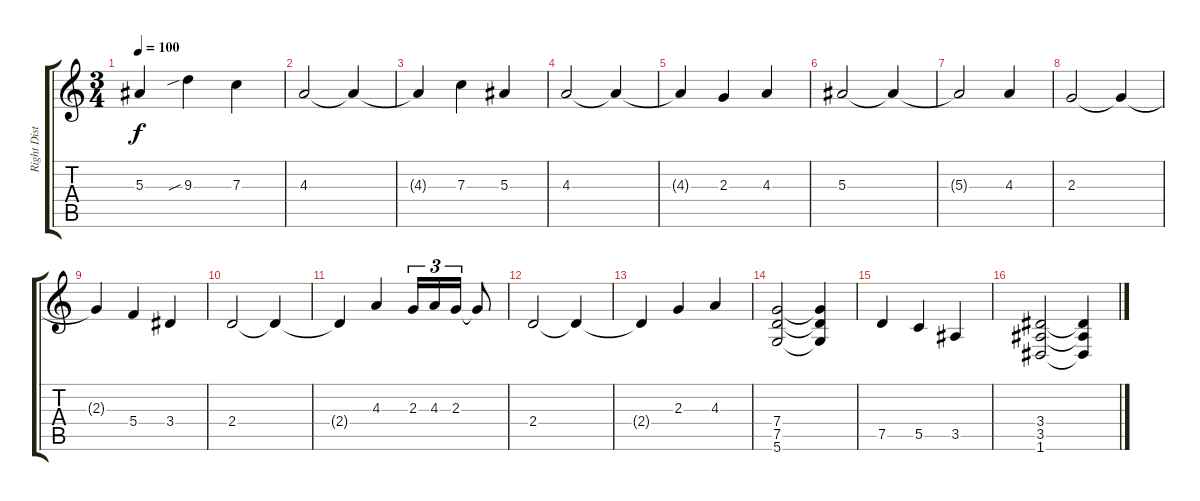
\track ("Right Dist. Guitar" "Right Dist") {instrument distortionguitar}
\staff {score tabs}
\tuning (D4 A3 F3 C3 G2 D2) {hide}
\ts (3 4)
\tempo 100
\clef g2
\ks c
5.3{t}.4{dy f} 9.3{sib}.4 7.3.4 |
4.3.2 4.3{t}.4 |
4.3{t}.4 7.3.4 5.3.4 |
4.3.2 4.3{t}.4 |
4.3{t}.4 2.3.4 4.3.4 |
5.3.2 5.3{t}.4 |
5.3{t}.2 4.3.4 |
2.3.2 2.3{t}.4 |
2.3{t}.4 5.4.4 3.4.4 |
2.4.2 2.4{t}.4 |
2.4{t}.4 4.3.4 2.3.16{tu (3 2)} 4.3.16{tu (3 2)} 2.3.16{tu (3 2)} 2.3{t}.8 |
2.4.2 2.4{t}.4 |
2.4{t}.4 2.3.4 4.3.4 |
(7.4 7.5 5.6).2 (7.4{t} 7.5{t} 5.6{t}).4 |
7.5.4 5.5.4 3.5.4 |
(3.4 3.5 1.6).2 (3.4{t} 3.5{t} 1.6{t}).4
